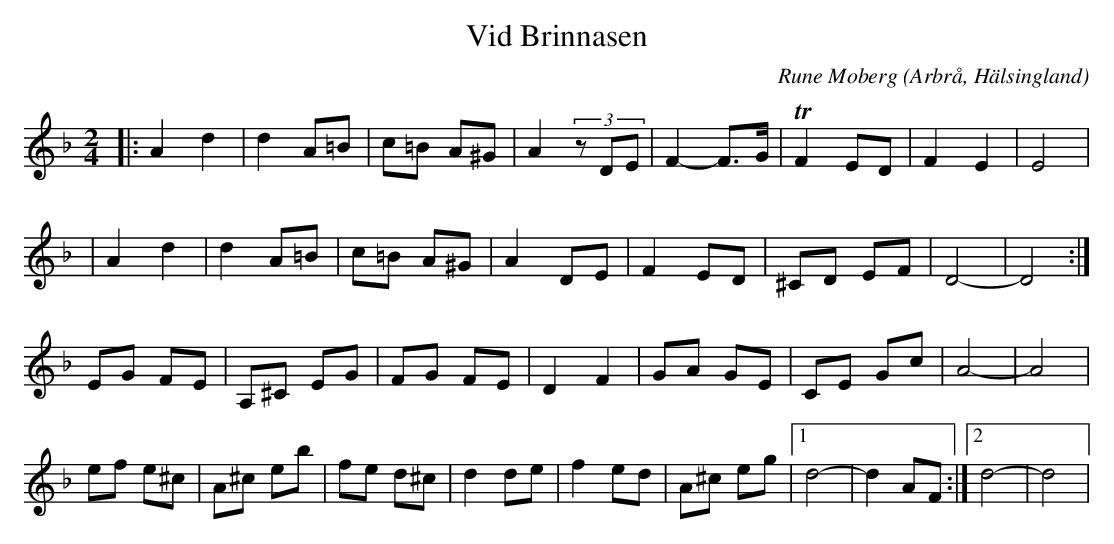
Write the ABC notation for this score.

X:1
T:Vid Brinnasen
C: Rune Moberg
O:Arbrå, Hälsingland
M:2/4
L:1/8
K:Dm
|:A2 d2|d2 A=B|c=B A^G|A2 (3zDE| F2-F>G| TF2 ED|F2 E2|E4|
| A2 d2|d2 A=B|c=B A^G|A2 DE|F2 ED|^CD EF|D4-|D4:|
EG FE|A,^C EG|FG FE|D2 F2|GA GE|CE Gc|A4-|A4|
ef e^c|A^c eb|fe d^c|d2 de|f2 ed|A^c eg|1 d4-|d2 AF:|2 d4-|d4|
